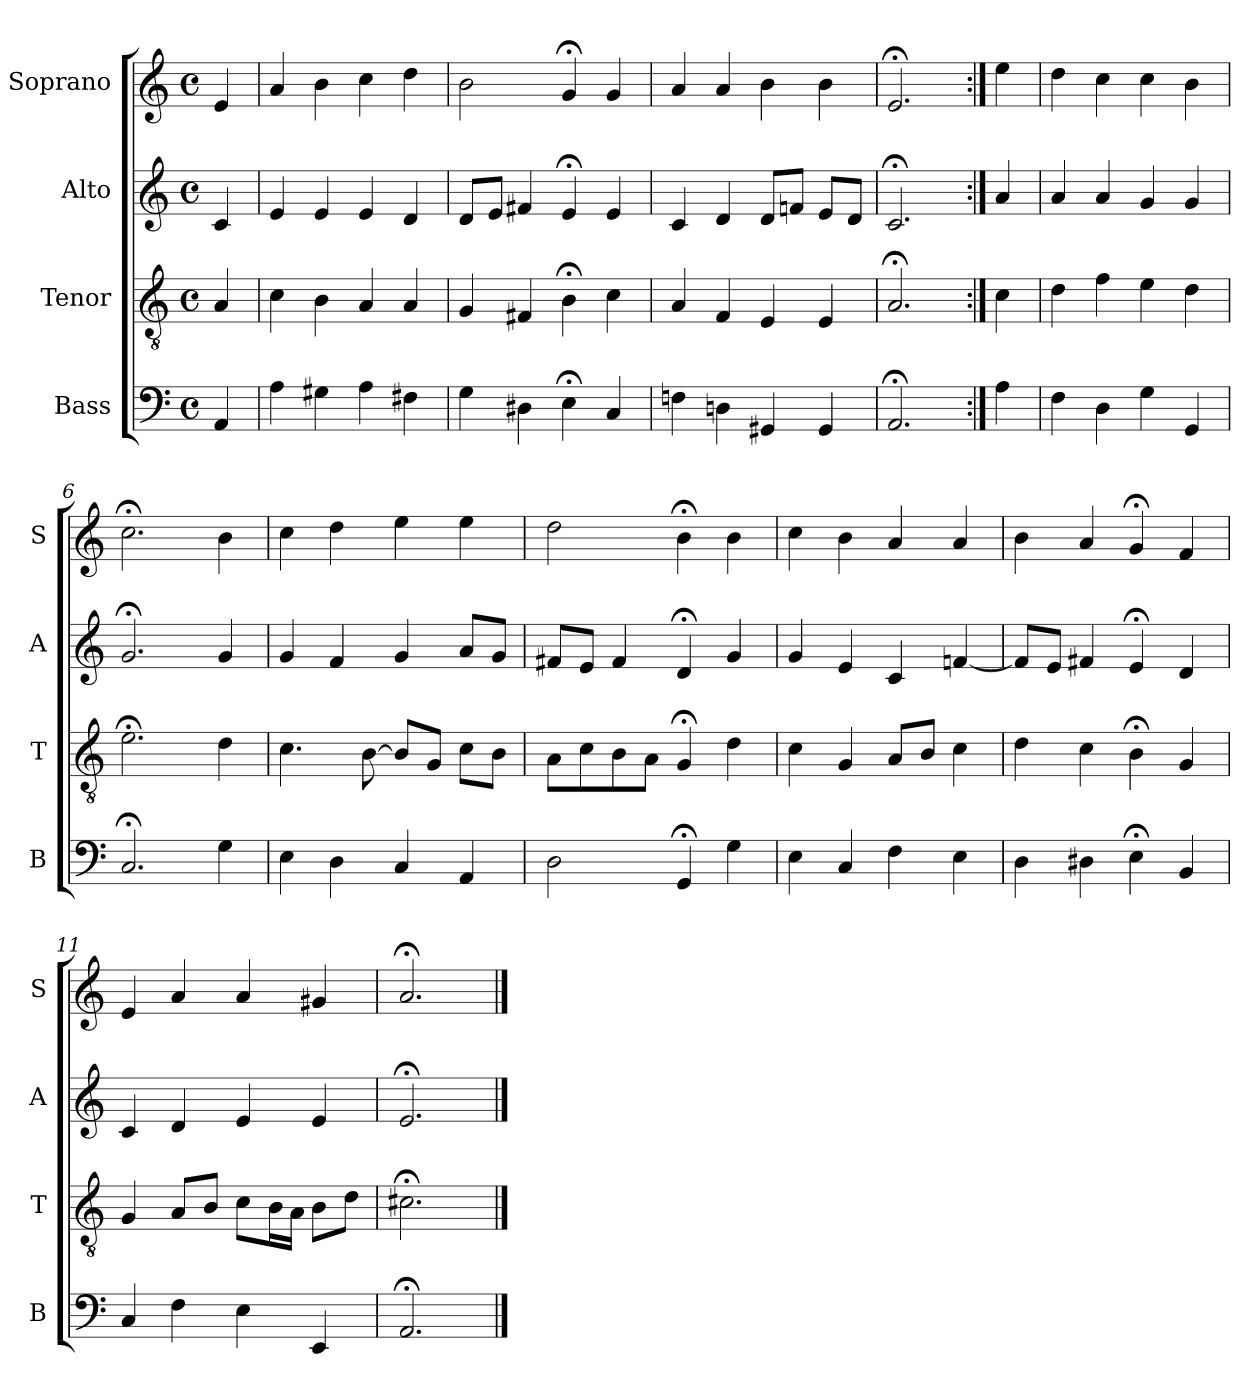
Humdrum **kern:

**kern	**kern	**kern	**kern
*part4	*part3	*part2	*part1
*staff4	*staff3	*staff2	*staff1
*I"Bass	*I"Tenor	*I"Alto	*I"Soprano
*I'B	*I'T	*I'A	*I'S
*clefF4	*clefGv2	*clefG2	*clefG2
*k[]	*k[]	*k[]	*k[]
*a:	*a:	*a:	*a:
*M4/4	*M4/4	*M4/4	*M4/4
*met(c)	*met(c)	*met(c)	*met(c)
*MM100	*MM100	*MM100	*MM100
=	=	=	=
4AA	4A	4c	4e
=1	=1	=1	=1
4A	4c	4e	4a
4G#X	4B	4e	4b
4A	4A	4e	4cc
4F#X	4A	4d	4dd
=2	=2	=2	=2
4G	4G	8dL	2b
.	.	8eJ	.
4D#X	4F#X	4f#X	.
4E;<	4B;<	4e;<	4g;<
4C	4c	4e	4g
=3	=3	=3	=3
4Fn	4A	4c	4a
4Dn	4F	4d	4a
4GG#Xi	4Ei	8diL	4bi
.	.	8fnJ	.
4GG#	4E	8eL	4b
.	.	8dJ	.
=4	=4	=4	=4
2.AA;<	2.A;<	2.c;<	2.e;<
=:|!	=:|!	=:|!	=:|!
4A	4c	4a	4ee
=5	=5	=5	=5
4F	4d	4a	4dd
4D	4f	4a	4cc
4G	4e	4g	4cc
4GG	4d	4g	4b
=6	=6	=6	=6
2.C;<	2.e;<	2.g;<	2.cc;<
4G	4d	4g	4b
=7	=7	=7	=7
4E	4.c	4g	4cc
4D	.	4f	4dd
.	[8B	.	.
4C	8BL]	4g	4ee
.	8GJ	.	.
4AA	8cL	8aL	4ee
.	8BJ	8gJ	.
=8	=8	=8	=8
2D	8AL	8f#XL	2dd
.	8c	8eJ	.
.	8B	4f#	.
.	8AJ	.	.
4GG;<	4G;<	4d;<	4b;<
4G	4d	4g	4b
=9	=9	=9	=9
4E	4c	4g	4cc
4C	4G	4e	4b
4F	8AL	4c	4a
.	8BJ	.	.
4E	4c	[4fn	4a
=10	=10	=10	=10
4D	4d	8fL]	4b
.	.	8eJ	.
4D#X	4c	4f#X	4a
4E;<	4B;<	4e;<	4g;<
4BBi	4Gi	4di	4fi
=11	=11	=11	=11
4C	4G	4c	4e
4F	8AL	4d	4a
.	8BJ	.	.
4E	8cL	4e	4a
.	16BL	.	.
.	16AJJ	.	.
4EE	8BL	4e	4g#X
.	8dJ	.	.
=12	=12	=12	=12
2.AA;<	2.c#X;<	2.e;<	2.a;<
==	==	==	==
*-	*-	*-	*-
